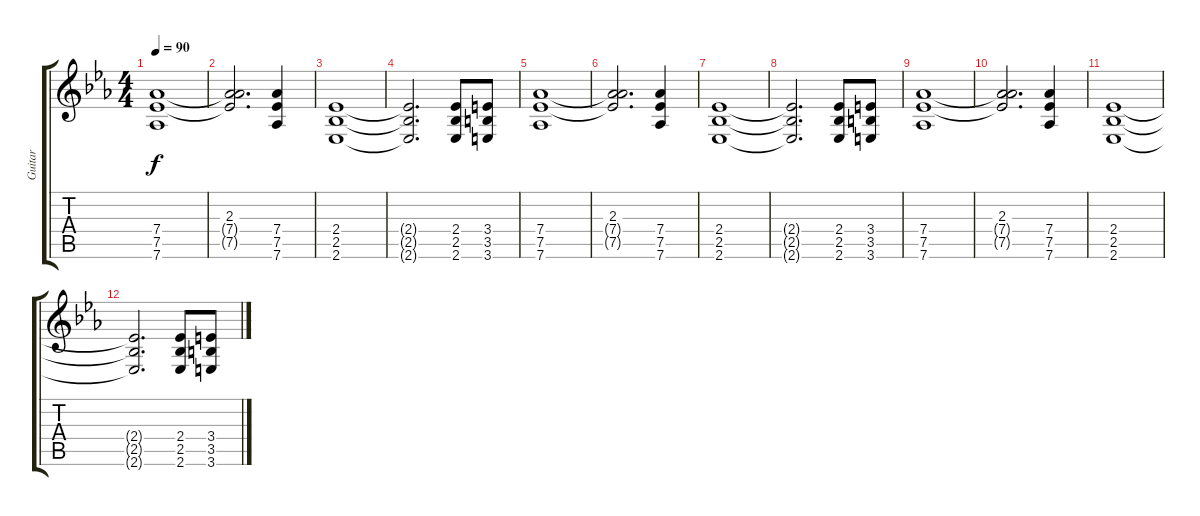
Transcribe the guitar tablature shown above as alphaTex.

\track ("Guitar" "Guitar") {instrument distortionguitar}
\staff {score tabs}
\tuning (Eb4 Bb3 Gb3 Db3 Ab2 Db2) {hide}
\ts (4 4)
\tempo 90
\clef g2
\ks cminor
(7.4 7.5 7.6).1{dy f} |
(2.3 7.4{t} 7.5{t}).2{d} (7.4 7.5 7.6).4 |
(2.4 2.5 2.6).1 |
(2.4{t} 2.5{t} 2.6{t}).2{d} (2.4 2.5 2.6).8 (3.4 3.5 3.6).8 |
(7.4 7.5 7.6).1 |
(2.3 7.4{t} 7.5{t}).2{d} (7.4 7.5 7.6).4 |
(2.4 2.5 2.6).1 |
(2.4{t} 2.5{t} 2.6{t}).2{d} (2.4 2.5 2.6).8 (3.4 3.5 3.6).8 |
(7.4 7.5 7.6).1 |
(2.3 7.4{t} 7.5{t}).2{d} (7.4 7.5 7.6).4 |
(2.4 2.5 2.6).1 |
(2.4{t} 2.5{t} 2.6{t}).2{d} (2.4 2.5 2.6).8 (3.4 3.5 3.6).8
